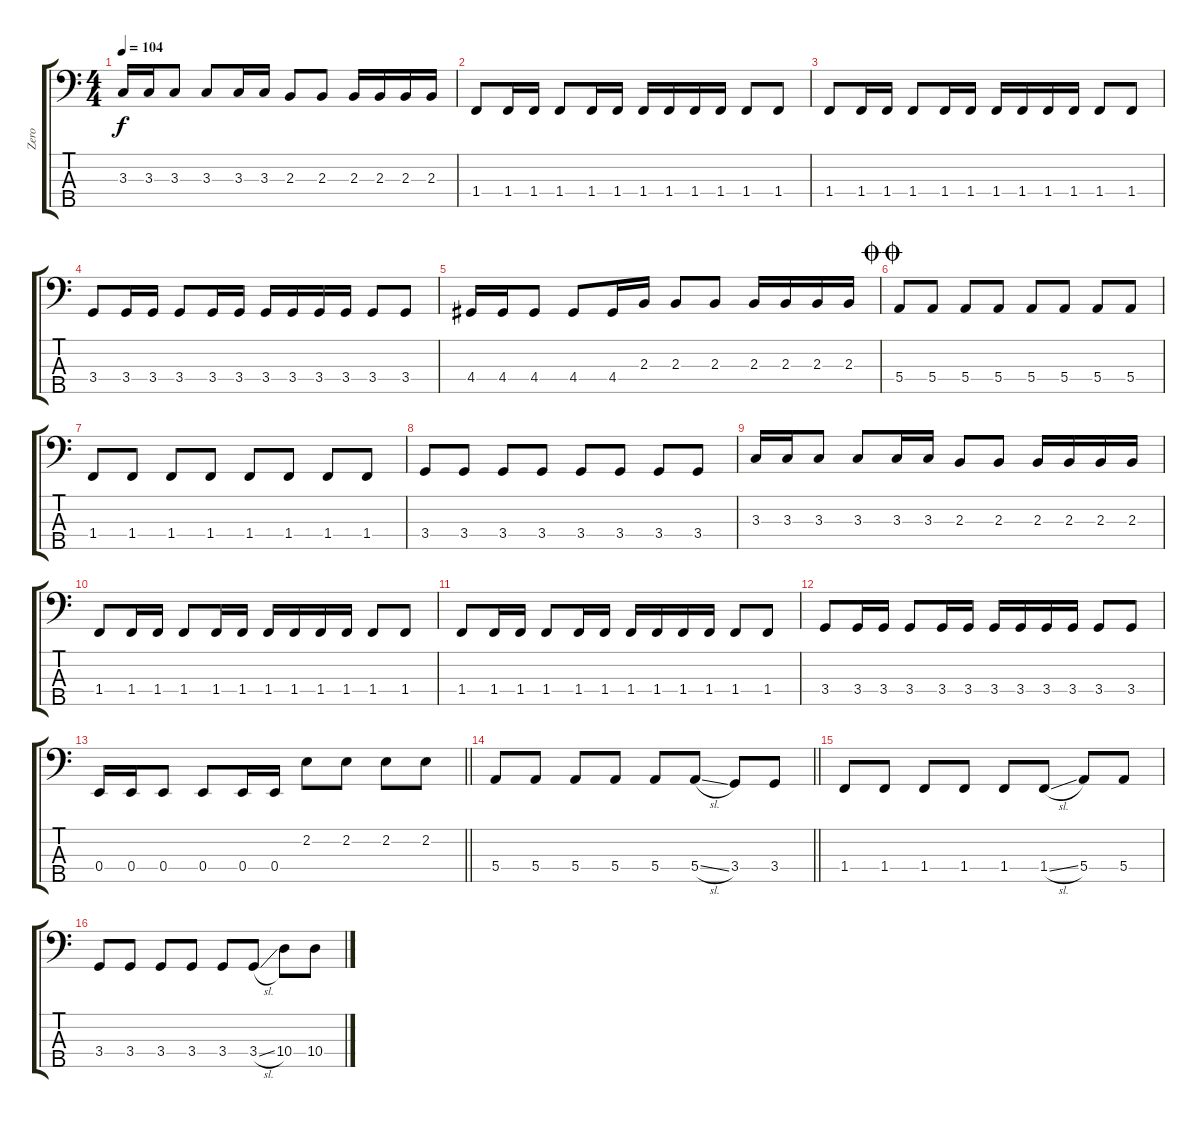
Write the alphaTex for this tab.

\track ("Zero" "Zero") {instrument electricbassfinger}
\staff {score tabs}
\tuning (G2 D2 A1 E1 B0) {hide}
\ts (4 4)
\tempo 104
\clef f4
\ks c
3.3.16{dy f} 3.3.16 3.3.8 3.3.8 3.3.16 3.3.16 2.3.8 2.3.8 2.3.16 2.3.16 2.3.16 2.3.16 |
1.4.8 1.4.16 1.4.16 1.4.8 1.4.16 1.4.16 1.4.16 1.4.16 1.4.16 1.4.16 1.4.8 1.4.8 |
1.4.8 1.4.16 1.4.16 1.4.8 1.4.16 1.4.16 1.4.16 1.4.16 1.4.16 1.4.16 1.4.8 1.4.8 |
3.4.8 3.4.16 3.4.16 3.4.8 3.4.16 3.4.16 3.4.16 3.4.16 3.4.16 3.4.16 3.4.8 3.4.8 |
4.4.16 4.4.16 4.4.8 4.4.8 4.4.16 2.3.16 2.3.8 2.3.8 2.3.16 2.3.16 2.3.16 2.3.16 |
\jump doublecoda
5.4.8 5.4.8 5.4.8 5.4.8 5.4.8 5.4.8 5.4.8 5.4.8 |
1.4.8 1.4.8 1.4.8 1.4.8 1.4.8 1.4.8 1.4.8 1.4.8 |
3.4.8 3.4.8 3.4.8 3.4.8 3.4.8 3.4.8 3.4.8 3.4.8 |
3.3.16 3.3.16 3.3.8 3.3.8 3.3.16 3.3.16 2.3.8 2.3.8 2.3.16 2.3.16 2.3.16 2.3.16 |
1.4.8 1.4.16 1.4.16 1.4.8 1.4.16 1.4.16 1.4.16 1.4.16 1.4.16 1.4.16 1.4.8 1.4.8 |
1.4.8 1.4.16 1.4.16 1.4.8 1.4.16 1.4.16 1.4.16 1.4.16 1.4.16 1.4.16 1.4.8 1.4.8 |
3.4.8 3.4.16 3.4.16 3.4.8 3.4.16 3.4.16 3.4.16 3.4.16 3.4.16 3.4.16 3.4.8 3.4.8 |
\barLineRight lightlight
0.4.16 0.4.16 0.4.8 0.4.8 0.4.16 0.4.16 2.2.8 2.2.8 2.2.8 2.2.8 |
\barLineRight lightlight
5.4.8 5.4.8 5.4.8 5.4.8 5.4.8 5.4{sl}.8 3.4.8 3.4.8 |
\ks aminor
1.4.8 1.4.8 1.4.8 1.4.8 1.4.8 1.4{sl}.8 5.4.8 5.4.8 |
3.4.8 3.4.8 3.4.8 3.4.8 3.4.8 3.4{sl}.8 10.4.8 10.4.8
